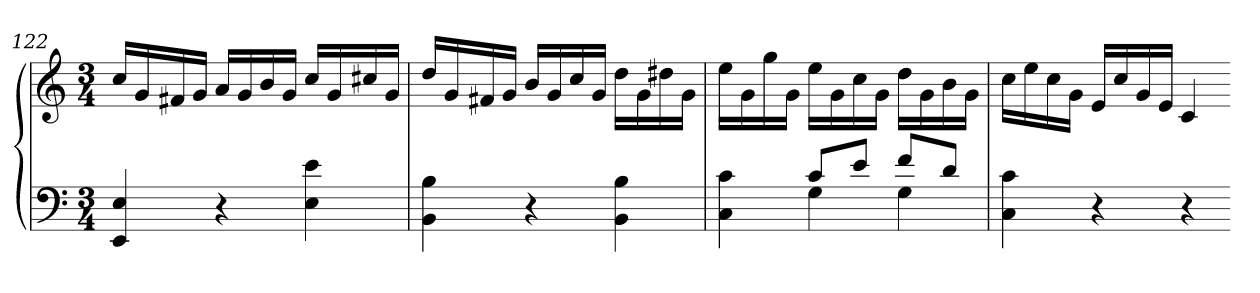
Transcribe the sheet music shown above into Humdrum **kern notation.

**kern	**kern
*part1	*part1
*staff2	*staff1
*clefF4	*clefG2
*k[]	*k[]
*C:	*C:
*M3/4	*M3/4
=122	=122
4EE 4E	16ccLL
.	16g
.	16f#X
.	16gJJ
4r	16aLL
.	16g
.	16b
.	16gJJ
4E 4e	16ccLL
.	16g
.	16cc#X
.	16gJJ
=123	=123
4BB 4B	16ddLL
.	16g
.	16f#X
.	16gJJ
4r	16bLL
.	16g
.	16cc
.	16gJJ
4BB 4B	16ddLL
.	16g
.	16dd#X
.	16gJJ
=124	=124
*^	*
4C 4c	4ryy	16eeLL
.	.	16g
.	.	16gg
.	.	16gJJ
8cL	4G	16eeLL
.	.	16g
8eJ	.	16cc
.	.	16gJJ
8fL	4G	16ddLL
.	.	16g
8dJ	.	16b
.	.	16gJJ
*v	*v	*
=125	=125
4C 4c	16ccLL
.	16ee
.	16cc
.	16gJJ
4r	16eLL
.	16cc
.	16g
.	16eJJ
4r	4c
=-	=-
*-	*-
